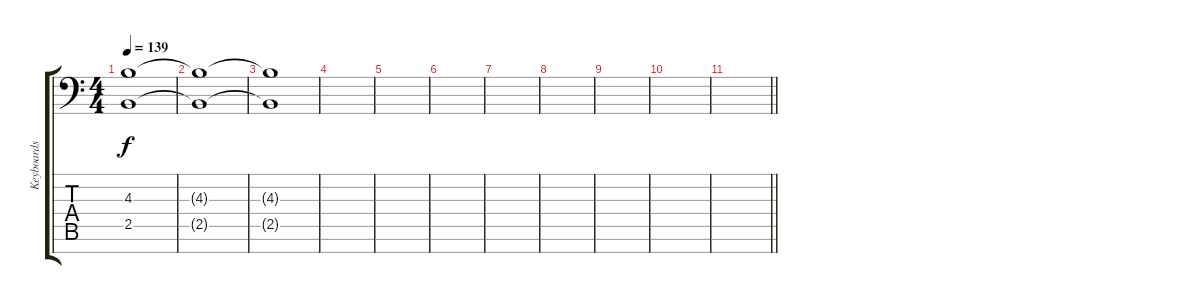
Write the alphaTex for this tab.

\track ("Keyboards 2" "Keyboards ") {instrument stringensemble1}
\staff {score tabs}
\tuning (E4 B3 G3 D3 A2 E2 Ab1) {hide}
\ts (4 4)
\tempo 139
\clef f4
\ks c
(4.3{t} 2.5{t}).1{dy f} |
(4.3{t} 2.5{t}).1 |
(4.3{t} 2.5{t}).1 |
|
|
|
|
|
|
|
\barLineRight lightlight
